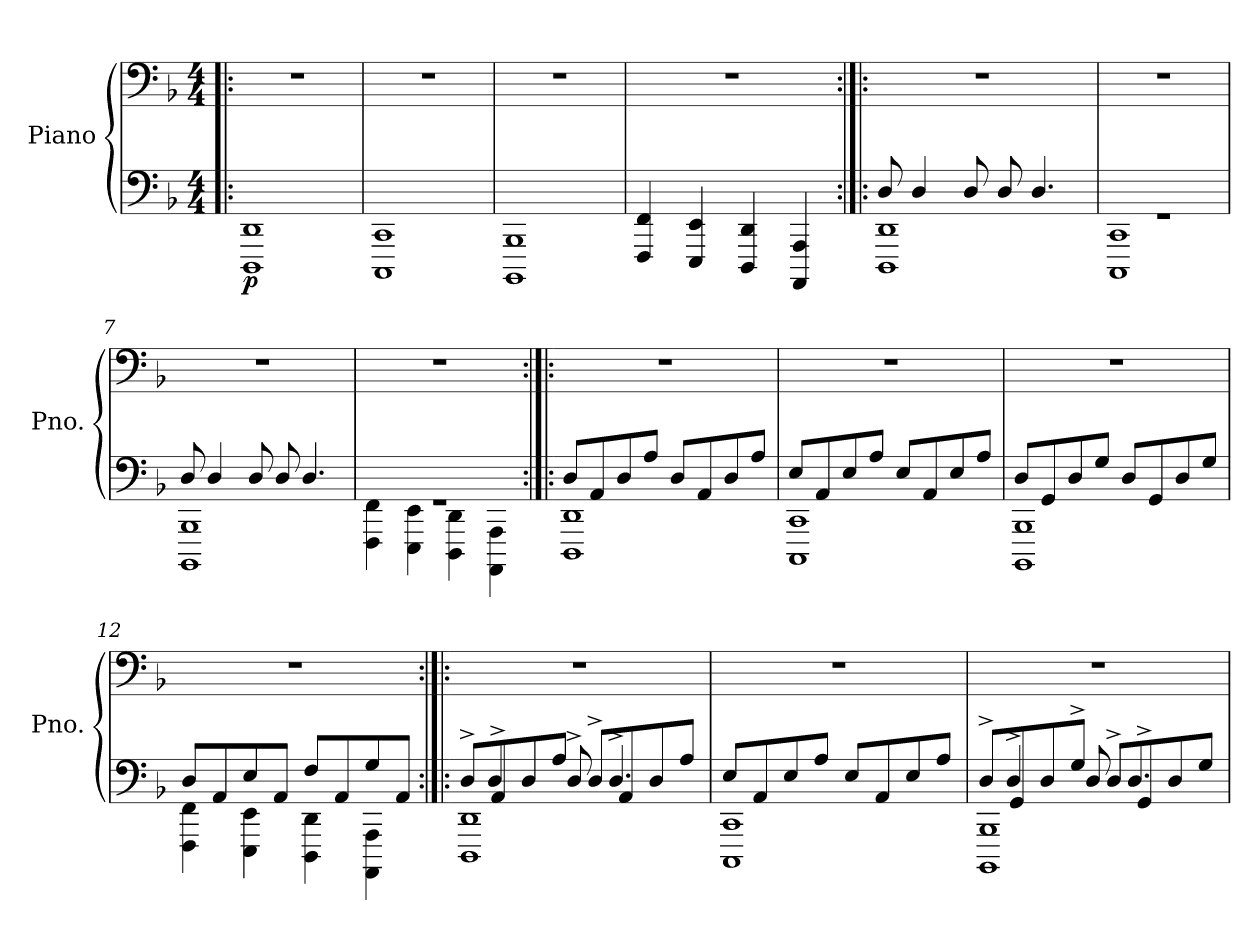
**kern	**kern	**dynam
*part1	*part1	*part1
*staff2	*staff1	*staff1/2
*I"Piano	*	*
*I'Pno.	*	*
*clefF4	*clefF4	*
*k[b-]	*k[b-]	*
*M4/4	*M4/4	*
*MM66	*MM66	*
=1!|:	=1!|:	=1!|:
!	!	!LO:DY:b=2
1DDD 1DD	1r	p
=2	=2	=2
1CCC 1CC	1r	.
=3	=3	=3
1BBBB- 1BBB-	1r	.
=4	=4	=4
4FFF/ 4FF/	1r	.
4EEE/ 4EE/	.	.
4DDD/ 4DD/	.	.
4AAAA/ 4AAA/	.	.
=5:|!|:	=5:|!|:	=5:|!|:
*^	*	*
!	!	!	!LO:DY:a=2
!	!	!	!LO:DY:n=1:b=2
8D/	1DDD 1DD	1r	mp p
4D/	.	.	.
8D/	.	.	.
8D/	.	.	.
4.D/	.	.	.
=6	=6	=6	=6
1rGG	1CCC 1CC	1r	.
=7	=7	=7	=7
8D/	1BBBB- 1BBB-	1r	.
4D/	.	.	.
8D/	.	.	.
8D/	.	.	.
4.D/	.	.	.
=8	=8	=8	=8
1rGG	4FFF\ 4FF\	1r	.
.	4EEE\ 4EE\	.	.
.	4DDD\ 4DD\	.	.
.	4AAAA\ 4AAA\	.	.
!!LO:LB:g=z
=9:|!|:	=9:|!|:	=9:|!|:	=9:|!|:
!	!	!	!LO:DY:a=2
!	!	!	!LO:DY:n=1:b=2
8D/L	1DDD 1DD	1r	mp p
8AA/	.	.	.
8D/	.	.	.
8A/J	.	.	.
8D/L	.	.	.
8AA/	.	.	.
8D/	.	.	.
8A/J	.	.	.
=10	=10	=10	=10
8E/L	1CCC 1CC	1r	.
8AA/	.	.	.
8E/	.	.	.
8A/J	.	.	.
8E/L	.	.	.
8AA/	.	.	.
8E/	.	.	.
8A/J	.	.	.
=11	=11	=11	=11
8D/L	1BBBB- 1BBB-	1r	.
8GG/	.	.	.
8D/	.	.	.
8G/J	.	.	.
8D/L	.	.	.
8GG/	.	.	.
8D/	.	.	.
8G/J	.	.	.
=12	=12	=12	=12
8D/L	4FFF\ 4FF\	1r	.
8AA/	.	.	.
8E/	4EEE\ 4EE\	.	.
8AA/J	.	.	.
8F/L	4DDD\ 4DD\	.	.
8AA/	.	.	.
8G/	4AAAA\ 4AAA\	.	.
8AA/J	.	.	.
!!LO:LB:g=z
=13:|!|:	=13:|!|:	=13:|!|:	=13:|!|:
*	*^	*	*
8D^/L	1DDD 1DD	8ryy	1r	.
8AA^/	.	4D/	.	.
8D/	.	.	.	.
8A/J	.	8D^/	.	.
8D^/L	.	8ryy	.	.
8AA/	.	4.D^/	.	.
8D/	.	.	.	.
8A/J	.	.	.	.
*	*v	*v	*	*
=14	=14	=14	=14
8E/L	1CCC 1CC	1r	.
8AA/	.	.	.
8E/	.	.	.
8A/J	.	.	.
8E/L	.	.	.
8AA/	.	.	.
8E/	.	.	.
8A/J	.	.	.
=15	=15	=15	=15
*	*^	*	*
8D^/L	1BBBB- 1BBB-	8ryy	1r	.
8GG/	.	4D^/	.	.
8D/	.	.	.	.
8G^/J	.	8D/	.	.
8D^/L	.	8ryy	.	.
8GG^/	.	4.D/	.	.
8D/	.	.	.	.
8G/J	.	.	.	.
*v	*v	*v	*	*
=	=	=
*-	*-	*-
